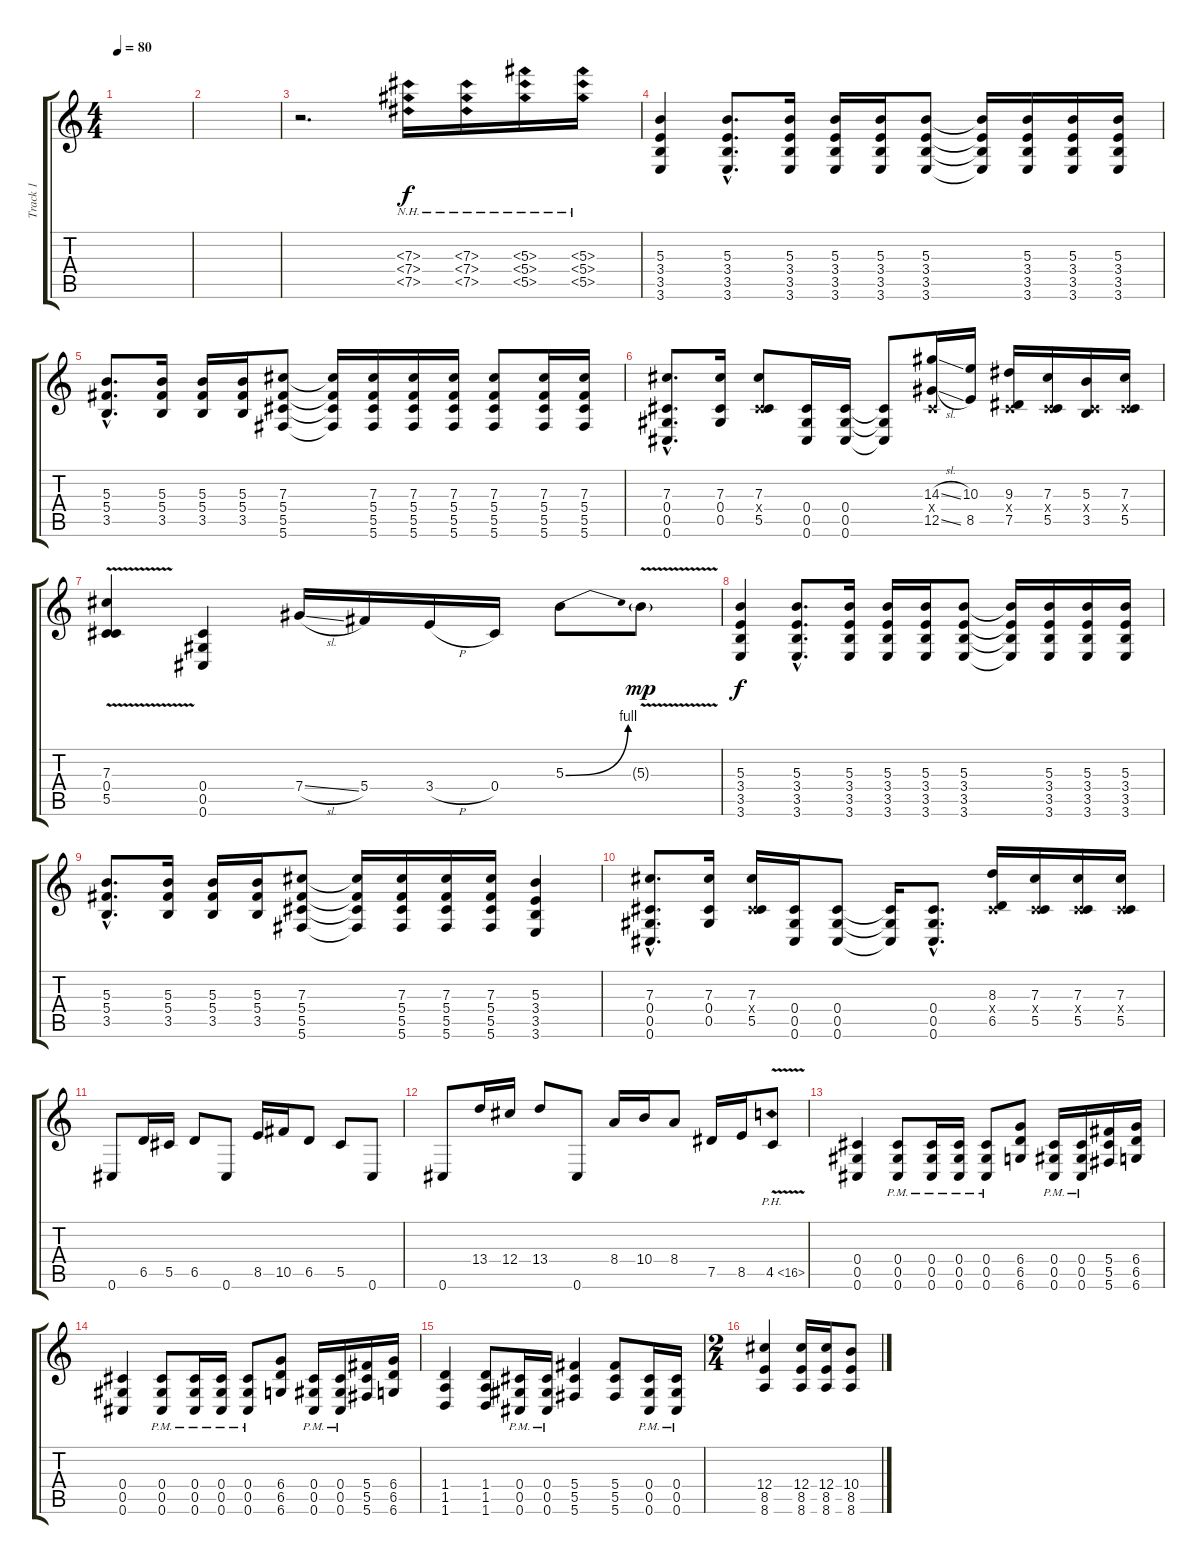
\track ("Track 1" "Track 1") {instrument distortionguitar}
\staff {score tabs}
\tuning (Eb4 Bb3 Gb3 Db3 Ab2 Db2) {hide}
\ts (4 4)
\tempo 80
\clef g2
\ks c
|
|
r.2{d} (7.3{nh} 7.4{nh} 7.5{nh}).16 (7.3{nh} 7.4{nh} 7.5{nh}).16 (5.3{nh} 5.4{nh} 5.5{nh}).16 (5.3{nh} 5.4{nh} 5.5{nh}).16 |
(5.3 3.4 3.5 3.6).4 (5.3{hac} 3.4{hac} 3.5{hac} 3.6{hac}).8{d} (5.3 3.4 3.5 3.6).16 (5.3 3.4 3.5 3.6).16 (5.3 3.4 3.5 3.6).16 (5.3 3.4 3.5 3.6).8 (5.3{t} 3.4{t} 3.5{t} 3.6{t}).16 (5.3 3.4 3.5 3.6).16 (5.3 3.4 3.5 3.6).16 (5.3 3.4 3.5 3.6).16 |
(5.3{hac} 5.4{hac} 3.5{hac}).8{d} (5.3 5.4 3.5).16 (5.3 5.4 3.5).16 (5.3 5.4 3.5).16 (7.3 5.4 5.5 5.6).8 (7.3{t} 5.4{t} 5.5{t} 5.6{t}).16 (7.3 5.4 5.5 5.6).16 (7.3 5.4 5.5 5.6).16 (7.3 5.4 5.5 5.6).16 (7.3 5.4 5.5 5.6).8 (7.3 5.4 5.5 5.6).16 (7.3 5.4 5.5 5.6).16 |
(7.3{hac} 0.4{hac} 0.5{hac} 0.6{hac}).8{d} (7.3 0.4 0.5).16 (7.3 0.4{x} 5.5).8 (0.4 0.5 0.6).16 (0.4 0.5 0.6).16 (0.4{t} 0.5{t} 0.6{t}).8 (14.3{sl} 0.4{x} 12.5{sl}).16 (10.3 8.5).16 (9.3 0.4{x} 7.5).16 (7.3 0.4{x} 5.5).16 (5.3 0.4{x} 3.5).16 (7.3 0.4{x} 5.5).16 |
(7.3{v} 0.4 5.5{v}).4 (0.4 0.5 0.6).4 7.4{sl}.16 5.4.16 3.4{h}.16 0.4.16 5.3{be (bend 0 0 60 4)}.8 5.3{v g}.8{dy mp} |
(5.3 3.4 3.5 3.6).4{dy f} (5.3{hac} 3.4{hac} 3.5{hac} 3.6{hac}).8{d} (5.3 3.4 3.5 3.6).16 (5.3 3.4 3.5 3.6).16 (5.3 3.4 3.5 3.6).16 (5.3 3.4 3.5 3.6).8 (5.3{t} 3.4{t} 3.5{t} 3.6{t}).16 (5.3 3.4 3.5 3.6).16 (5.3 3.4 3.5 3.6).16 (5.3 3.4 3.5 3.6).16 |
(5.3{hac} 5.4{hac} 3.5{hac}).8{d} (5.3 5.4 3.5).16 (5.3 5.4 3.5).16 (5.3 5.4 3.5).16 (7.3 5.4 5.5 5.6).8 (7.3{t} 5.4{t} 5.5{t} 5.6{t}).16 (7.3 5.4 5.5 5.6).16 (7.3 5.4 5.5 5.6).16 (7.3 5.4 5.5 5.6).16 (5.3 3.4 3.5 3.6).4 |
(7.3{hac} 0.4{hac} 0.5{hac} 0.6{hac}).8{d} (7.3 0.4 0.5).16 (7.3 0.4{x} 5.5).16 (0.4 0.5 0.6).16 (0.4 0.5 0.6).8 (0.4{t} 0.5{t} 0.6{t}).16 (0.4{hac} 0.5{hac} 0.6{hac}).8{d} (8.3 0.4{x} 6.5).16 (7.3 0.4{x} 5.5).16 (7.3 0.4{x} 5.5).16 (7.3 0.4{x} 5.5).16 |
0.6.8 6.5.16 5.5.16 6.5.8 0.6.8 8.5.16 10.5.16 6.5.8 5.5.8 0.6.8 |
0.6.8 13.4.16 12.4.16 13.4.8 0.6.8 8.4.16 10.4.16 8.4.8 7.5.16 8.5.16 4.5{ph 12 v}.8 |
(0.4 0.5 0.6).4 (0.4{pm} 0.5{pm} 0.6{pm}).8 (0.4{pm} 0.5{pm} 0.6{pm}).16 (0.4{pm} 0.5{pm} 0.6{pm}).16 (0.4{pm} 0.5{pm} 0.6{pm}).8 (6.4 6.5 6.6).8 (0.4{pm} 0.5{pm} 0.6{pm}).16 (0.4{pm} 0.5{pm} 0.6{pm}).16 (5.4 5.5 5.6).16 (6.4 6.5 6.6).16 |
(0.4 0.5 0.6).4 (0.4{pm} 0.5{pm} 0.6{pm}).8 (0.4{pm} 0.5{pm} 0.6{pm}).16 (0.4{pm} 0.5{pm} 0.6{pm}).16 (0.4{pm} 0.5{pm} 0.6{pm}).8 (6.4 6.5 6.6).8 (0.4{pm} 0.5{pm} 0.6{pm}).16 (0.4{pm} 0.5{pm} 0.6{pm}).16 (5.4 5.5 5.6).16 (6.4 6.5 6.6).16 |
(1.4 1.5 1.6).4 (1.4 1.5 1.6).8 (0.4{pm} 0.5{pm} 0.6{pm}).16 (0.4{pm} 0.5{pm} 0.6{pm}).16 (5.4 5.5 5.6).4 (5.4 5.5 5.6).8 (0.4{pm} 0.5{pm} 0.6{pm}).16 (0.4{pm} 0.5{pm} 0.6{pm}).16 |
\ts (2 4)
(12.4 8.5 8.6).4 (12.4 8.5 8.6).16 (12.4 8.5 8.6).16 (10.4 8.5 8.6).8
